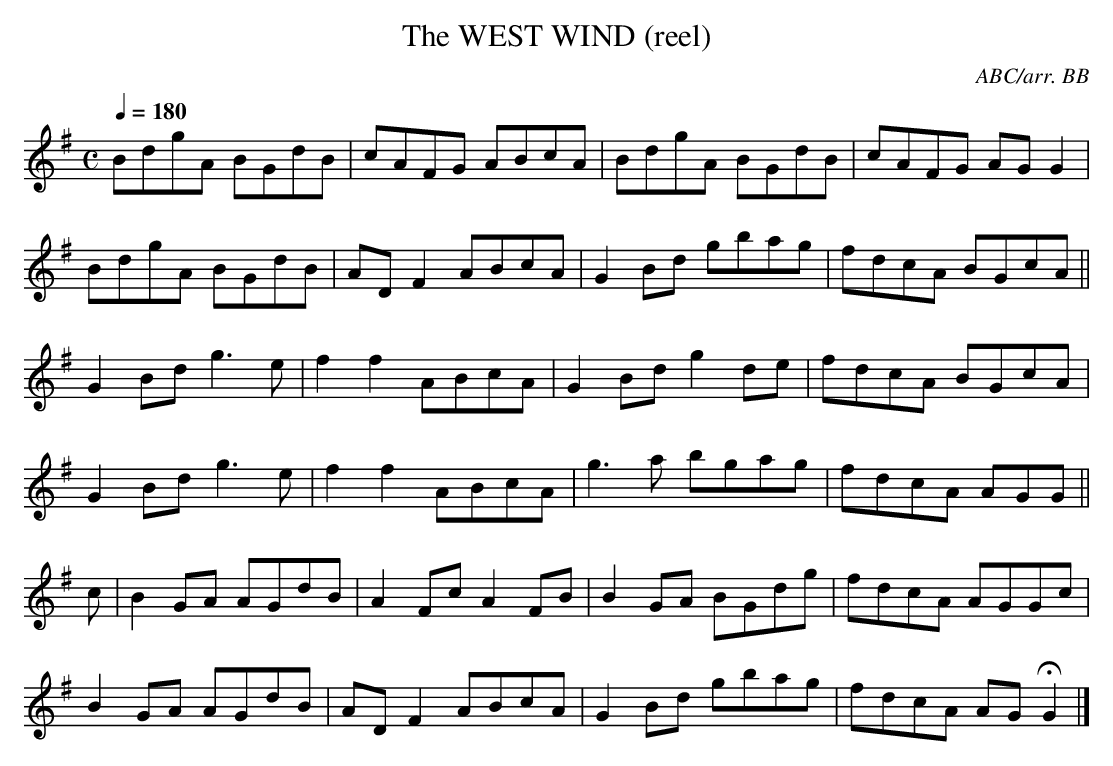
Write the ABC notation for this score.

X:1
T:WEST WIND (reel), The
C:ABC/arr. BB
M:C
L:1/8
Q:1/4=180
K:G
BdgA BGdB|cAFG ABcA|BdgA BGdB|cAFG AGG2|
BdgA BGdB|ADF2 ABcA|G2Bd gbag|fdcA BGcA||
G2Bd g3e|f2f2 ABcA|G2Bd g2de|fdcA BGcA|
G2Bd g3e|f2f2 ABcA|g3a bgag|fdcA AGG||
c|B2GA AGdB|A2Fc A2FB|B2GA BGdg|fdcA AGGc|
B2GA AGdB|ADF2 ABcA|G2Bd gbag|fdcA AGHG2 |]
